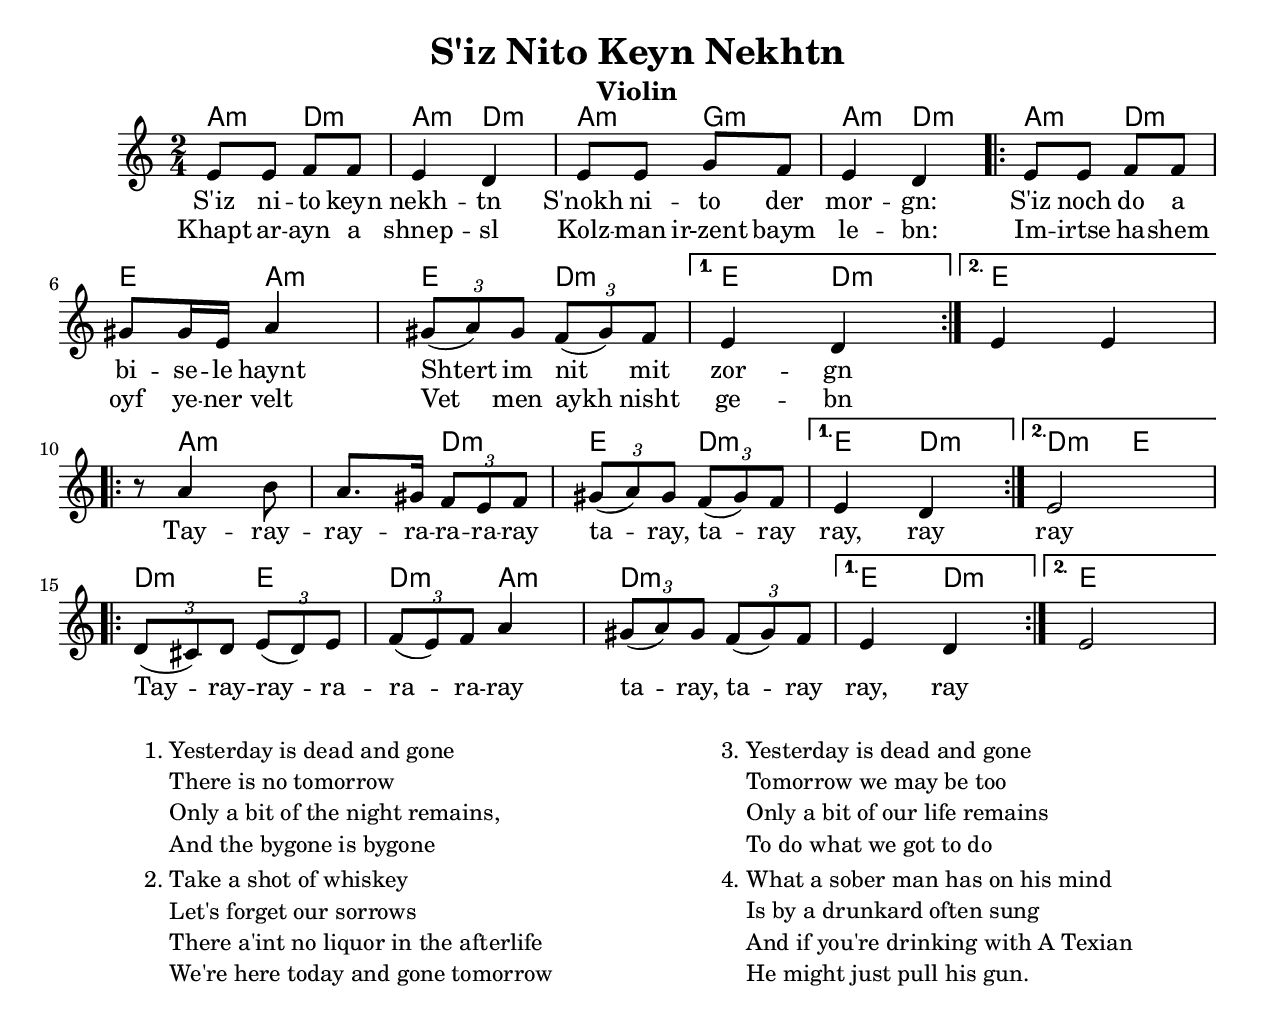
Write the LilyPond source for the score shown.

\version "2.18.0"
\include "english.ly"
\paper{
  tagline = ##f
  print-all-headers = ##t
  #(set-paper-size "letter")
}
date = #(strftime "%d-%m-%Y" (localtime (current-time)))

%\markup{ \italic{ " Updated " \date  }  }

%\markup{ Got something to say? }

global = {
  \clef treble
  \key a \minor
  \time 2/4
  \set Score.markFormatter = #format-mark-box-alphabet
}

%#################################### Melody ########################
melody = \relative c' {
  \global
  %\partial 16*3 a16 d f   %lead in notes
  e8 e f f
  e4 d
  e8 e g f
  e4 d
  \repeat volta 2{
    %\mark \default
    e8 e f f
    gs8 gs16 e a4
    \tuplet 3/2 {gs8 (a) gs} \tuplet 3/2{f8(gs) f}
  }
  \alternative { {e4 d }{e4 e } }
  \break
  \repeat volta 2{
    r8 a4 b8
    a8. gs16 \tuplet 3/2{f8 e f}|
    \tuplet 3/2 {gs8(a)gs} \tuplet 3/2{f(gs)f}
  }
  \alternative{
    {e4 d}{e2}
  }
  \repeat volta 2{
    \tuplet 3/2{d8 (cs) d} \tuplet 3/2{e(d)e}|
    \tuplet 3/2 {f(e)f} a4
    \tuplet 3/2{gs8(a)gs} \tuplet 3/2 {f(gs)f}
  }
  \alternative { {e4 d }{e2 } }

}
%################################# Lyrics #####################
\addlyrics{
  S'iz ni -- to keyn nekh -- tn
  S'nokh ni -- to der mor -- gn:
  S'iz noch do a bi -- se -- le haynt
  Shtert im nit mit zor -- gn
  \skip 2 \skip 2
  Tay -- ray -- ray -- ra -- ra -- ra -- ray
  ta -- ray, ta -- ray ray, ray ray
  Tay -- ray -- ray -- ra -- ra -- ra -- ray
  ta -- ray, ta -- ray ray, ray

}
\addlyrics{
  Khapt ar -- ayn a shnep -- sl
  Kolz -- man ir-zent baym le -- bn:
  Im -- irtse ha -- shem oyf ye -- ner velt
  Vet men aykh nisht ge -- bn
}
%################################# Chords #######################
harmonies = \chordmode {
  a4:m
  d4:m
  a4:m
  d4:m
  a4:m
  g4:m
  a4:m
  d4:m
  a4:m
  d4:m
  e4
  a4:m
  e4
  d4:m
  e4
  d4:m
  e2
  %b
  s8
  a8*5:m
  d4:m
  e4
  d4:m
  e4
  d4:m
  %c
  d4:m
  e4
  d4:m
  e4
  d4:m
  a:m
  d2:m
  e4 d4:m
  e2

}

\score {
  <<
    \new ChordNames {
      \set chordChanges = ##f
      \harmonies
    }
    \new Staff
    \melody
  >>
  \header{
    title= "S'iz Nito Keyn Nekhtn"
    subtitle=""
    composer= ""
    instrument = "Violin"
    arranger= ""
  }
  \midi{\tempo 4 = 120}
  \layout{indent = 1.0\cm}
}

% more verses:
\markup{}
\markup {
  \fill-line {
    \hspace #0.1 % distance from left margin
    \column {
      \line { "1."
              \column {
                "Yesterday is dead and gone"
                "There is no tomorrow"
                "Only a bit of the night remains,"
                "And the bygone is bygone"
              }
      }
      \hspace #0.2 % vertical distance between verses
      \line { "2."
              \column {
                "Take a shot of whiskey"
                "Let's forget our sorrows"
                "There a'int no liquor in the afterlife"
                "We're here today and gone tomorrow"

              }
      }
    }
    \hspace #0.1  % horiz. distance between columns
    \column {
      \line { "3."
              \column {
                "Yesterday is dead and gone"
                "Tomorrow we may be too"
                "Only a bit of our life remains"
                "To do what we got to do"
              }
      }
      \hspace #0.2 % distance between verses
      \line { "4."
              \column {
                "What a sober man has on his mind"
                "Is by a drunkard often sung"
                "And if you're drinking with A Texian"
                "He might just pull his gun."
              }
      }
    }
    \hspace #0.1 % distance to right margin
  }
}

%}

%{
Yesterday is buried, mourn it on the morrow
Here is but ephemeral bliss, ruin it not with sorrow
So Grab yourself a bottle, while you still can swallow
You won’t cop a single drop in the world to follow
You won’t cop a single drop in the world to follow

Brothers wail and howl, let your beard be wild
That’s the way to dance away sorrow and exile
That’s the way to dance away sorrow and exile

Hulyet hulyet brider, varft mit bord un poles
Ot azoy, ot azoy tantst a yid in goles
Ot azoy, ot azoy tantst a yid in goles

%}
